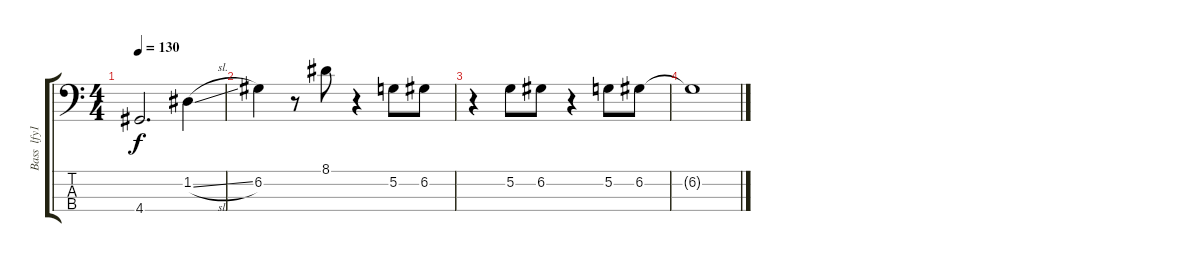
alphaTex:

\track ("Bass  lfy1994" "Bass  lfy1") {instrument electricbassfinger}
\staff {score tabs}
\tuning (G2 D2 A1 E1) {hide}
\ts (4 4)
\tempo 130
\clef f4
\ks c
4.4.2{d dy f} 1.2{sl}.4 |
6.2.4 r.8 8.1.8 r.4 5.2.8 6.2.8 |
r.4 5.2.8 6.2.8 r.4 5.2.8 6.2.8 |
6.2{t}.1
